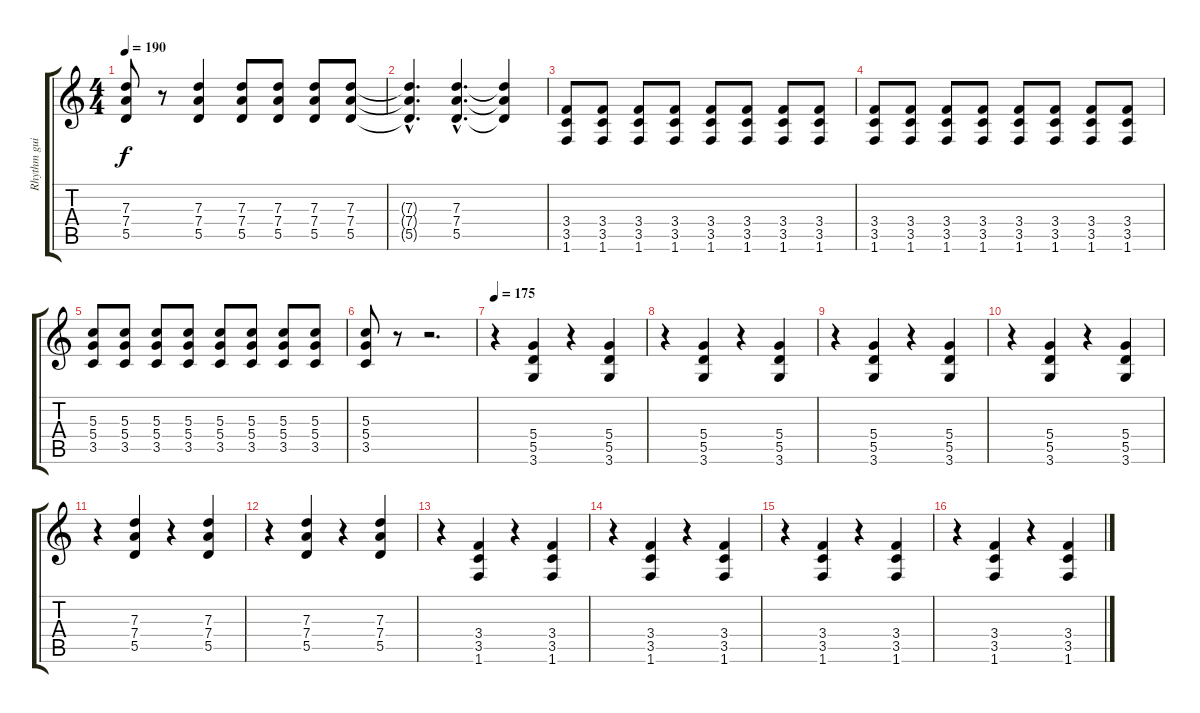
\track ("Rhythm guitar" "Rhythm gui") {instrument distortionguitar}
\staff {score tabs}
\tuning (E4 B3 G3 D3 A2 E2) {hide}
\ts (4 4)
\tempo 190
\clef g2
\ks c
(7.3 7.4 5.5).8{dy f} r.8 (7.3 7.4 5.5).4 (7.3 7.4 5.5).8 (7.3 7.4 5.5).8 (7.3 7.4 5.5).8 (7.3 7.4 5.5).8 |
(7.3{hac t} 7.4{hac t} 5.5{hac t}).4{d} (7.3{hac} 7.4{hac} 5.5{hac}).4{d} (7.3{t} 7.4{t} 5.5{t}).4 |
(3.4 3.5 1.6).8 (3.4 3.5 1.6).8 (3.4 3.5 1.6).8 (3.4 3.5 1.6).8 (3.4 3.5 1.6).8 (3.4 3.5 1.6).8 (3.4 3.5 1.6).8 (3.4 3.5 1.6).8 |
(3.4 3.5 1.6).8 (3.4 3.5 1.6).8 (3.4 3.5 1.6).8 (3.4 3.5 1.6).8 (3.4 3.5 1.6).8 (3.4 3.5 1.6).8 (3.4 3.5 1.6).8 (3.4 3.5 1.6).8 |
(5.3 5.4 3.5).8 (5.3 5.4 3.5).8 (5.3 5.4 3.5).8 (5.3 5.4 3.5).8 (5.3 5.4 3.5).8 (5.3 5.4 3.5).8 (5.3 5.4 3.5).8 (5.3 5.4 3.5).8 |
(5.3 5.4 3.5).8 r.8 r.2{d} |
\tempo 175
r.4 (5.4 5.5 3.6).4 r.4 (5.4 5.5 3.6).4 |
r.4 (5.4 5.5 3.6).4 r.4 (5.4 5.5 3.6).4 |
r.4 (5.4 5.5 3.6).4 r.4 (5.4 5.5 3.6).4 |
r.4 (5.4 5.5 3.6).4 r.4 (5.4 5.5 3.6).4 |
r.4 (7.3 7.4 5.5).4 r.4 (7.3 7.4 5.5).4 |
r.4 (7.3 7.4 5.5).4 r.4 (7.3 7.4 5.5).4 |
r.4 (3.4 3.5 1.6).4 r.4 (3.4 3.5 1.6).4 |
r.4 (3.4 3.5 1.6).4 r.4 (3.4 3.5 1.6).4 |
r.4 (3.4 3.5 1.6).4 r.4 (3.4 3.5 1.6).4 |
r.4 (3.4 3.5 1.6).4 r.4 (3.4 3.5 1.6).4
